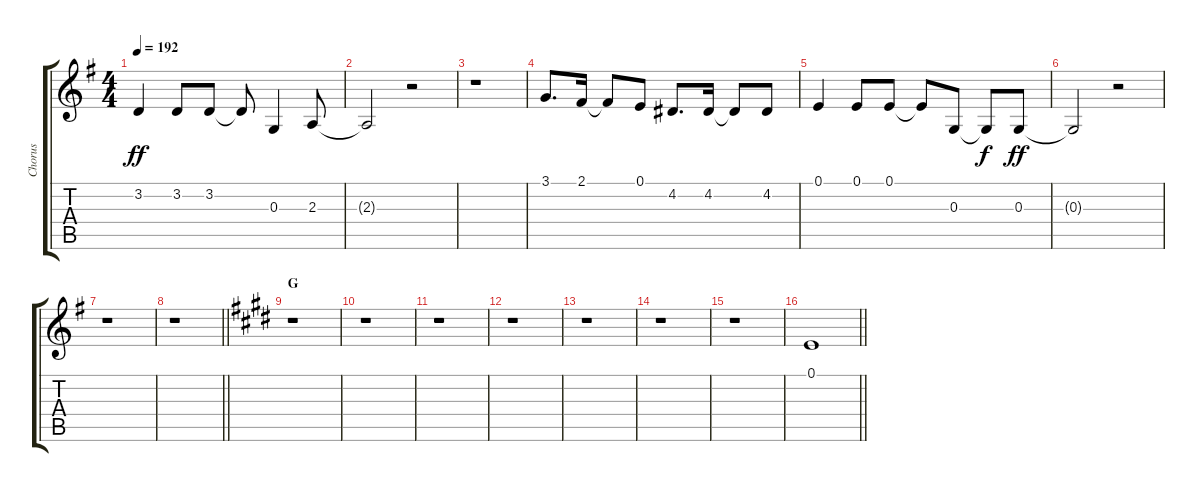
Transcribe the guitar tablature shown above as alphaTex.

\track ("Chorus" "Chorus") {instrument voiceoohs}
\staff {score tabs}
\tuning (E4 B3 G3 D3 A2 E2) {hide}
\ts (4 4)
\tempo 192
\clef g2
\ks g
3.2.4{dy ff} 3.2.8 3.2.8 3.2{t}.8 0.3.4 2.3.8 |
2.3{t}.2 r.2 |
r.1 |
3.1.8{d} 2.1.16 2.1{t}.8 0.1.8 4.2.8{d} 4.2.16 4.2{t}.8 4.2.8 |
0.1.4 0.1.8 0.1.8 0.1{t}.8 0.3.8 0.3{t}.8{dy f} 0.3.8{dy ff} |
0.3{t}.2 r.2 |
r.1 |
\barLineRight lightlight
r.1 |
\section ("" "G")
\ks e
r.1 |
r.1 |
r.1 |
r.1 |
r.1 |
r.1 |
r.1 |
\barLineRight lightlight
0.1.1
